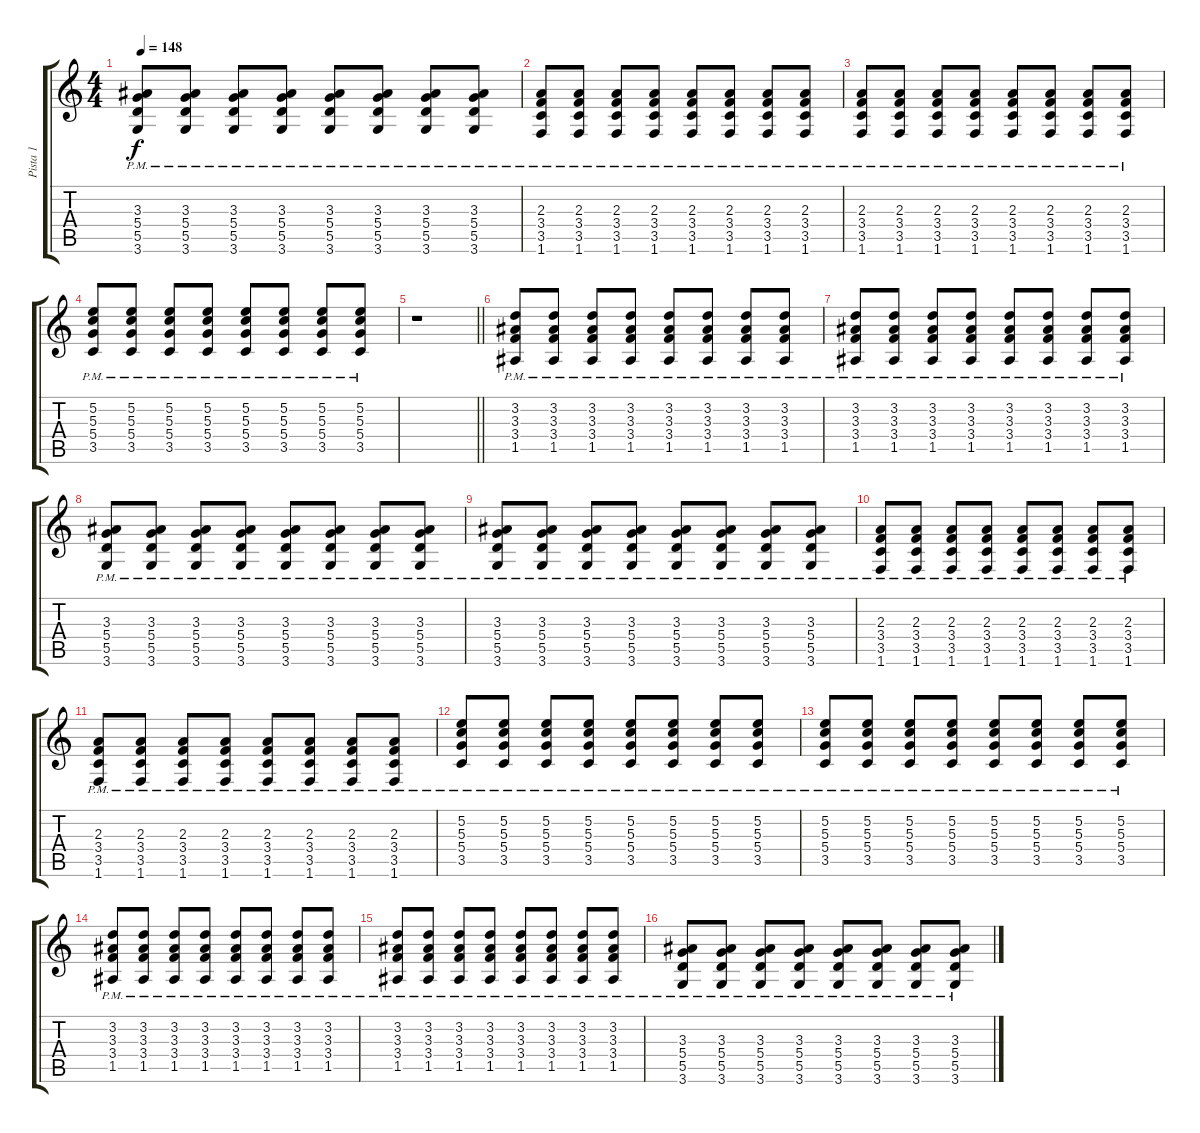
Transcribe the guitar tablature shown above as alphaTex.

\track ("Pista 1" "Pista 1") {instrument electricguitarclean}
\staff {score tabs}
\tuning (E4 B3 G3 D3 A2 E2) {hide}
\ts (4 4)
\tempo 148
\clef g2
\ks c
(3.3{pm} 5.4{pm} 5.5{pm} 3.6{pm}).8{dy f} (3.3{pm} 5.4{pm} 5.5{pm} 3.6{pm}).8 (3.3{pm} 5.4{pm} 5.5{pm} 3.6{pm}).8 (3.3{pm} 5.4{pm} 5.5{pm} 3.6{pm}).8 (3.3{pm} 5.4{pm} 5.5{pm} 3.6{pm}).8 (3.3{pm} 5.4{pm} 5.5{pm} 3.6{pm}).8 (3.3{pm} 5.4{pm} 5.5{pm} 3.6{pm}).8 (3.3{pm} 5.4{pm} 5.5{pm} 3.6{pm}).8 |
(2.3{pm} 3.4{pm} 3.5{pm} 1.6{pm}).8 (2.3{pm} 3.4{pm} 3.5{pm} 1.6{pm}).8 (2.3{pm} 3.4{pm} 3.5{pm} 1.6{pm}).8 (2.3{pm} 3.4{pm} 3.5{pm} 1.6{pm}).8 (2.3{pm} 3.4{pm} 3.5{pm} 1.6{pm}).8 (2.3{pm} 3.4{pm} 3.5{pm} 1.6{pm}).8 (2.3{pm} 3.4{pm} 3.5{pm} 1.6{pm}).8 (2.3{pm} 3.4{pm} 3.5{pm} 1.6{pm}).8 |
(2.3{pm} 3.4{pm} 3.5{pm} 1.6{pm}).8 (2.3{pm} 3.4{pm} 3.5{pm} 1.6{pm}).8 (2.3{pm} 3.4{pm} 3.5{pm} 1.6{pm}).8 (2.3{pm} 3.4{pm} 3.5{pm} 1.6{pm}).8 (2.3{pm} 3.4{pm} 3.5{pm} 1.6{pm}).8 (2.3{pm} 3.4{pm} 3.5{pm} 1.6{pm}).8 (2.3{pm} 3.4{pm} 3.5{pm} 1.6{pm}).8 (2.3{pm} 3.4{pm} 3.5{pm} 1.6{pm}).8 |
(5.2{pm} 5.3{pm} 5.4{pm} 3.5{pm}).8 (5.2{pm} 5.3{pm} 5.4{pm} 3.5{pm}).8 (5.2{pm} 5.3{pm} 5.4{pm} 3.5{pm}).8 (5.2{pm} 5.3{pm} 5.4{pm} 3.5{pm}).8 (5.2{pm} 5.3{pm} 5.4{pm} 3.5{pm}).8 (5.2{pm} 5.3{pm} 5.4{pm} 3.5{pm}).8 (5.2{pm} 5.3{pm} 5.4{pm} 3.5{pm}).8 (5.2{pm} 5.3{pm} 5.4{pm} 3.5{pm}).8 |
\barLineRight lightlight
r.1 |
(3.2{pm} 3.3{pm} 3.4{pm} 1.5{pm}).8 (3.2{pm} 3.3{pm} 3.4{pm} 1.5{pm}).8 (3.2{pm} 3.3{pm} 3.4{pm} 1.5{pm}).8 (3.2{pm} 3.3{pm} 3.4{pm} 1.5{pm}).8 (3.2{pm} 3.3{pm} 3.4{pm} 1.5{pm}).8 (3.2{pm} 3.3{pm} 3.4{pm} 1.5{pm}).8 (3.2{pm} 3.3{pm} 3.4{pm} 1.5{pm}).8 (3.2{pm} 3.3{pm} 3.4{pm} 1.5{pm}).8 |
(3.2{pm} 3.3{pm} 3.4{pm} 1.5{pm}).8 (3.2{pm} 3.3{pm} 3.4{pm} 1.5{pm}).8 (3.2{pm} 3.3{pm} 3.4{pm} 1.5{pm}).8 (3.2{pm} 3.3{pm} 3.4{pm} 1.5{pm}).8 (3.2{pm} 3.3{pm} 3.4{pm} 1.5{pm}).8 (3.2{pm} 3.3{pm} 3.4{pm} 1.5{pm}).8 (3.2{pm} 3.3{pm} 3.4{pm} 1.5{pm}).8 (3.2{pm} 3.3{pm} 3.4{pm} 1.5{pm}).8 |
(3.3{pm} 5.4{pm} 5.5{pm} 3.6{pm}).8 (3.3{pm} 5.4{pm} 5.5{pm} 3.6{pm}).8 (3.3{pm} 5.4{pm} 5.5{pm} 3.6{pm}).8 (3.3{pm} 5.4{pm} 5.5{pm} 3.6{pm}).8 (3.3{pm} 5.4{pm} 5.5{pm} 3.6{pm}).8 (3.3{pm} 5.4{pm} 5.5{pm} 3.6{pm}).8 (3.3{pm} 5.4{pm} 5.5{pm} 3.6{pm}).8 (3.3{pm} 5.4{pm} 5.5{pm} 3.6{pm}).8 |
(3.3{pm} 5.4{pm} 5.5{pm} 3.6{pm}).8 (3.3{pm} 5.4{pm} 5.5{pm} 3.6{pm}).8 (3.3{pm} 5.4{pm} 5.5{pm} 3.6{pm}).8 (3.3{pm} 5.4{pm} 5.5{pm} 3.6{pm}).8 (3.3{pm} 5.4{pm} 5.5{pm} 3.6{pm}).8 (3.3{pm} 5.4{pm} 5.5{pm} 3.6{pm}).8 (3.3{pm} 5.4{pm} 5.5{pm} 3.6{pm}).8 (3.3{pm} 5.4{pm} 5.5{pm} 3.6{pm}).8 |
(2.3{pm} 3.4{pm} 3.5{pm} 1.6{pm}).8 (2.3{pm} 3.4{pm} 3.5{pm} 1.6{pm}).8 (2.3{pm} 3.4{pm} 3.5{pm} 1.6{pm}).8 (2.3{pm} 3.4{pm} 3.5{pm} 1.6{pm}).8 (2.3{pm} 3.4{pm} 3.5{pm} 1.6{pm}).8 (2.3{pm} 3.4{pm} 3.5{pm} 1.6{pm}).8 (2.3{pm} 3.4{pm} 3.5{pm} 1.6{pm}).8 (2.3{pm} 3.4{pm} 3.5{pm} 1.6{pm}).8 |
(2.3{pm} 3.4{pm} 3.5{pm} 1.6{pm}).8 (2.3{pm} 3.4{pm} 3.5{pm} 1.6{pm}).8 (2.3{pm} 3.4{pm} 3.5{pm} 1.6{pm}).8 (2.3{pm} 3.4{pm} 3.5{pm} 1.6{pm}).8 (2.3{pm} 3.4{pm} 3.5{pm} 1.6{pm}).8 (2.3{pm} 3.4{pm} 3.5{pm} 1.6{pm}).8 (2.3{pm} 3.4{pm} 3.5{pm} 1.6{pm}).8 (2.3{pm} 3.4{pm} 3.5{pm} 1.6{pm}).8 |
(5.2{pm} 5.3{pm} 5.4{pm} 3.5{pm}).8 (5.2{pm} 5.3{pm} 5.4{pm} 3.5{pm}).8 (5.2{pm} 5.3{pm} 5.4{pm} 3.5{pm}).8 (5.2{pm} 5.3{pm} 5.4{pm} 3.5{pm}).8 (5.2{pm} 5.3{pm} 5.4{pm} 3.5{pm}).8 (5.2{pm} 5.3{pm} 5.4{pm} 3.5{pm}).8 (5.2{pm} 5.3{pm} 5.4{pm} 3.5{pm}).8 (5.2{pm} 5.3{pm} 5.4{pm} 3.5{pm}).8 |
(5.2{pm} 5.3{pm} 5.4{pm} 3.5{pm}).8 (5.2{pm} 5.3{pm} 5.4{pm} 3.5{pm}).8 (5.2{pm} 5.3{pm} 5.4{pm} 3.5{pm}).8 (5.2{pm} 5.3{pm} 5.4{pm} 3.5{pm}).8 (5.2{pm} 5.3{pm} 5.4{pm} 3.5{pm}).8 (5.2{pm} 5.3{pm} 5.4{pm} 3.5{pm}).8 (5.2{pm} 5.3{pm} 5.4{pm} 3.5{pm}).8 (5.2{pm} 5.3{pm} 5.4{pm} 3.5{pm}).8 |
(3.2{pm} 3.3{pm} 3.4{pm} 1.5{pm}).8 (3.2{pm} 3.3{pm} 3.4{pm} 1.5{pm}).8 (3.2{pm} 3.3{pm} 3.4{pm} 1.5{pm}).8 (3.2{pm} 3.3{pm} 3.4{pm} 1.5{pm}).8 (3.2{pm} 3.3{pm} 3.4{pm} 1.5{pm}).8 (3.2{pm} 3.3{pm} 3.4{pm} 1.5{pm}).8 (3.2{pm} 3.3{pm} 3.4{pm} 1.5{pm}).8 (3.2{pm} 3.3{pm} 3.4{pm} 1.5{pm}).8 |
(3.2{pm} 3.3{pm} 3.4{pm} 1.5{pm}).8 (3.2{pm} 3.3{pm} 3.4{pm} 1.5{pm}).8 (3.2{pm} 3.3{pm} 3.4{pm} 1.5{pm}).8 (3.2{pm} 3.3{pm} 3.4{pm} 1.5{pm}).8 (3.2{pm} 3.3{pm} 3.4{pm} 1.5{pm}).8 (3.2{pm} 3.3{pm} 3.4{pm} 1.5{pm}).8 (3.2{pm} 3.3{pm} 3.4{pm} 1.5{pm}).8 (3.2{pm} 3.3{pm} 3.4{pm} 1.5{pm}).8 |
(3.3{pm} 5.4{pm} 5.5{pm} 3.6{pm}).8 (3.3{pm} 5.4{pm} 5.5{pm} 3.6{pm}).8 (3.3{pm} 5.4{pm} 5.5{pm} 3.6{pm}).8 (3.3{pm} 5.4{pm} 5.5{pm} 3.6{pm}).8 (3.3{pm} 5.4{pm} 5.5{pm} 3.6{pm}).8 (3.3{pm} 5.4{pm} 5.5{pm} 3.6{pm}).8 (3.3{pm} 5.4{pm} 5.5{pm} 3.6{pm}).8 (3.3{pm} 5.4{pm} 5.5{pm} 3.6{pm}).8
